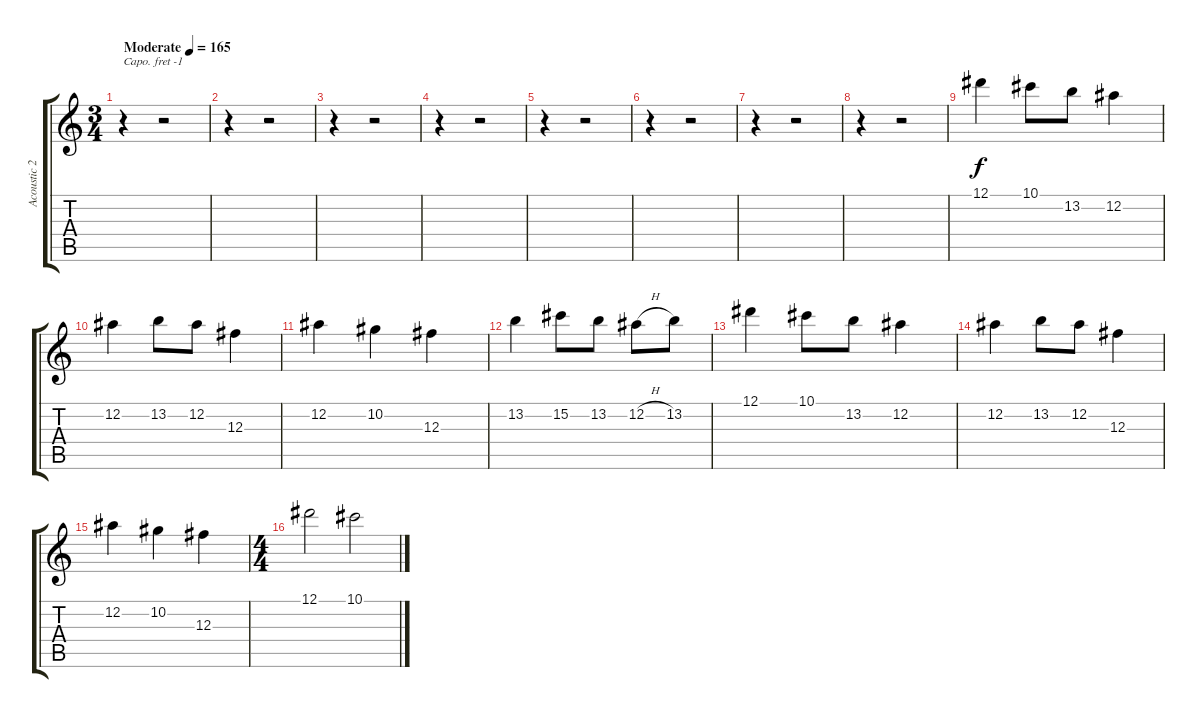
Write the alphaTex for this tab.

\track ("Acoustic 2" "Acoustic 2") {instrument acousticguitarsteel}
\staff {score tabs}
\capo -1
\tuning (E4 B3 G3 D3 A2 E2) {hide}
\ts (3 4)
\tempo (165 "Moderate")
\clef g2
\ks c
r.4{dy f instrument acousticguitarsteel} r.2 |
r.4 r.2 |
r.4 r.2 |
r.4 r.2 |
r.4 r.2 |
r.4 r.2 |
r.4 r.2 |
r.4 r.2 |
12.1.4 10.1.8 13.2.8 12.2.4 |
12.2.4 13.2.8 12.2.8 12.3.4 |
12.2.4 10.2.4 12.3.4 |
13.2.4 15.2.8 13.2.8 12.2{h}.8 13.2.8 |
12.1.4 10.1.8 13.2.8 12.2.4 |
12.2.4 13.2.8 12.2.8 12.3.4 |
12.2.4 10.2.4 12.3.4 |
\ts (4 4)
12.1.2 10.1.2
